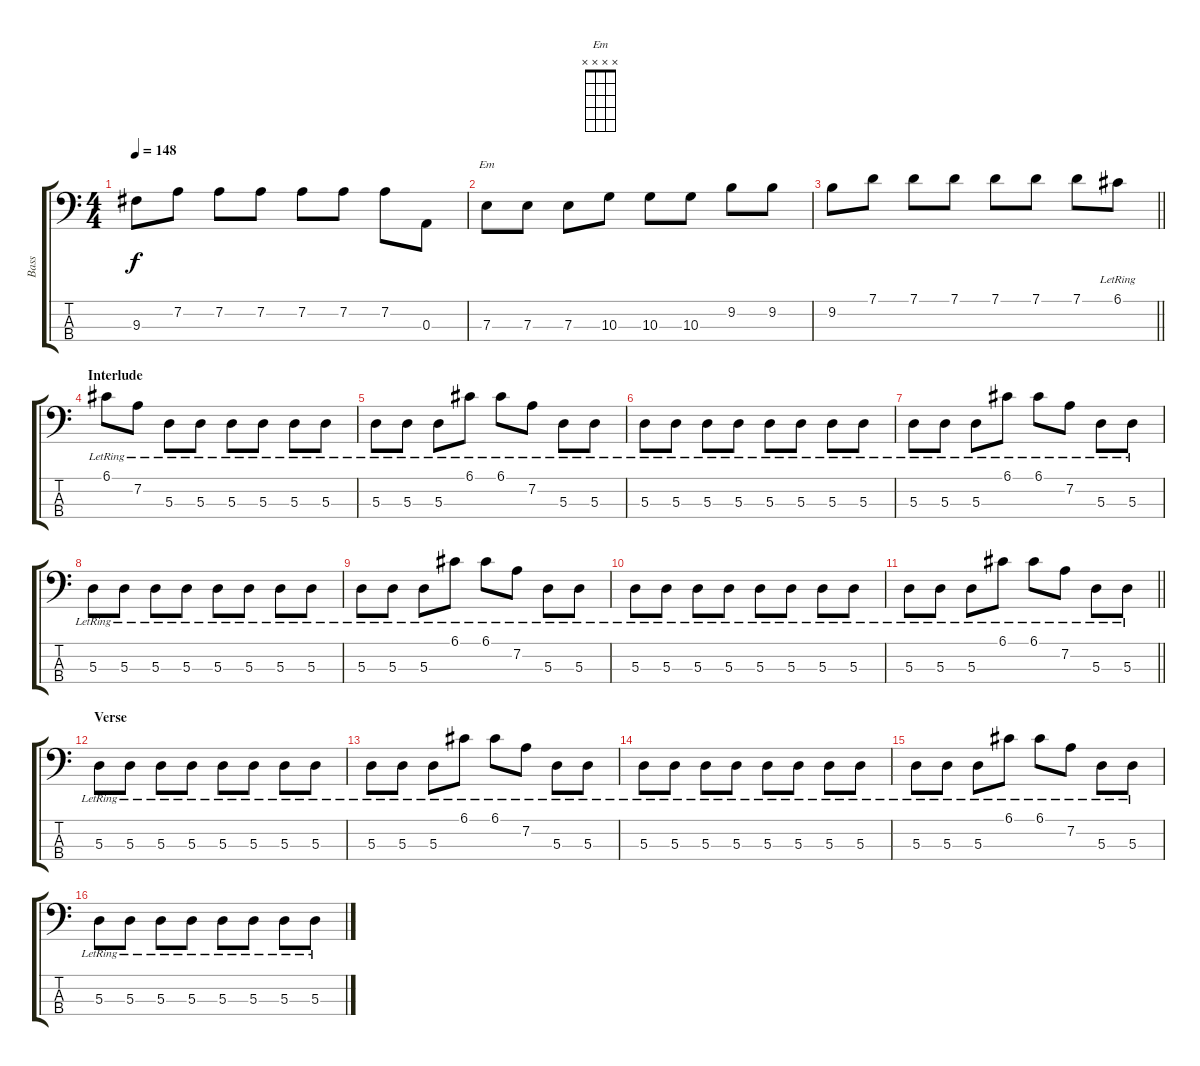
\track ("Bass" "Bass") {instrument electricbasspick}
\staff {score tabs}
\tuning (G2 D2 A1 E1) {hide}
\chord ("Em" x x x x)
\ts (4 4)
\tempo 148
\clef f4
\ks c
9.3.8{dy f} 7.2.8 7.2.8 7.2.8 7.2.8 7.2.8 7.2.8 0.3.8 |
7.3.8{ch "Em"} 7.3.8 7.3.8 10.3.8 10.3.8 10.3.8 9.2.8 9.2.8 |
\barLineRight lightlight
9.2.8 7.1.8 7.1.8 7.1.8 7.1.8 7.1.8 7.1.8 6.1{lr}.8 |
\section ("" "Interlude")
6.1{lr}.8 7.2{lr}.8 5.3{lr}.8 5.3{lr}.8 5.3{lr}.8 5.3{lr}.8 5.3{lr}.8 5.3{lr}.8 |
5.3{lr}.8 5.3{lr}.8 5.3{lr}.8 6.1{lr}.8 6.1{lr}.8 7.2{lr}.8 5.3{lr}.8 5.3{lr}.8 |
5.3{lr}.8 5.3{lr}.8 5.3{lr}.8 5.3{lr}.8 5.3{lr}.8 5.3{lr}.8 5.3{lr}.8 5.3{lr}.8 |
5.3{lr}.8 5.3{lr}.8 5.3{lr}.8 6.1{lr}.8 6.1{lr}.8 7.2{lr}.8 5.3{lr}.8 5.3{lr}.8 |
5.3{lr}.8 5.3{lr}.8 5.3{lr}.8 5.3{lr}.8 5.3{lr}.8 5.3{lr}.8 5.3{lr}.8 5.3{lr}.8 |
5.3{lr}.8 5.3{lr}.8 5.3{lr}.8 6.1{lr}.8 6.1{lr}.8 7.2{lr}.8 5.3{lr}.8 5.3{lr}.8 |
5.3{lr}.8 5.3{lr}.8 5.3{lr}.8 5.3{lr}.8 5.3{lr}.8 5.3{lr}.8 5.3{lr}.8 5.3{lr}.8 |
\barLineRight lightlight
5.3{lr}.8 5.3{lr}.8 5.3{lr}.8 6.1{lr}.8 6.1{lr}.8 7.2{lr}.8 5.3{lr}.8 5.3{lr}.8 |
\section ("" "Verse")
5.3{lr}.8 5.3{lr}.8 5.3{lr}.8 5.3{lr}.8 5.3{lr}.8 5.3{lr}.8 5.3{lr}.8 5.3{lr}.8 |
5.3{lr}.8 5.3{lr}.8 5.3{lr}.8 6.1{lr}.8 6.1{lr}.8 7.2{lr}.8 5.3{lr}.8 5.3{lr}.8 |
5.3{lr}.8 5.3{lr}.8 5.3{lr}.8 5.3{lr}.8 5.3{lr}.8 5.3{lr}.8 5.3{lr}.8 5.3{lr}.8 |
5.3{lr}.8 5.3{lr}.8 5.3{lr}.8 6.1{lr}.8 6.1{lr}.8 7.2{lr}.8 5.3{lr}.8 5.3{lr}.8 |
5.3{lr}.8 5.3{lr}.8 5.3{lr}.8 5.3{lr}.8 5.3{lr}.8 5.3{lr}.8 5.3{lr}.8 5.3{lr}.8
